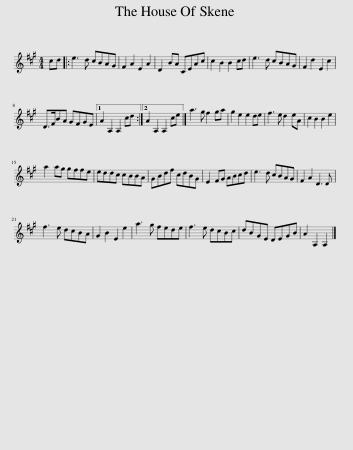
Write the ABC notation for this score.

X:1
L:1/8
M:4/4
I:linebreak $
K:A
V:1 treble
V:1
 cd |: e3 d cBAG | F2 A2 E2 A2 | D2 BA CEAc | c2 B2 B2 cd | %5
 e3 d cBAG | F2 d2 E2 c2 |$ D>FBA GFGE |1 A2 A,2 A,2 cd :|2 A2 A,2 A,2 ce |] %10
 a3 g f2 ga | g2 e2 e2 de | f3 e d2 eA | c2 B2 B2 e2 |$ a2 ag gffe | %15
 eddc cBBA | GBdf cdBG | E2 FG ABcd | e3 d cBAG | F2 A2 D3 D |$ %20
 f3 e dcBA | G2 B2 E2 e2 | a3 g fede | f3 e dcBc | dBGE DEGB | %25
 A2 A,2 A,2 |] %26
